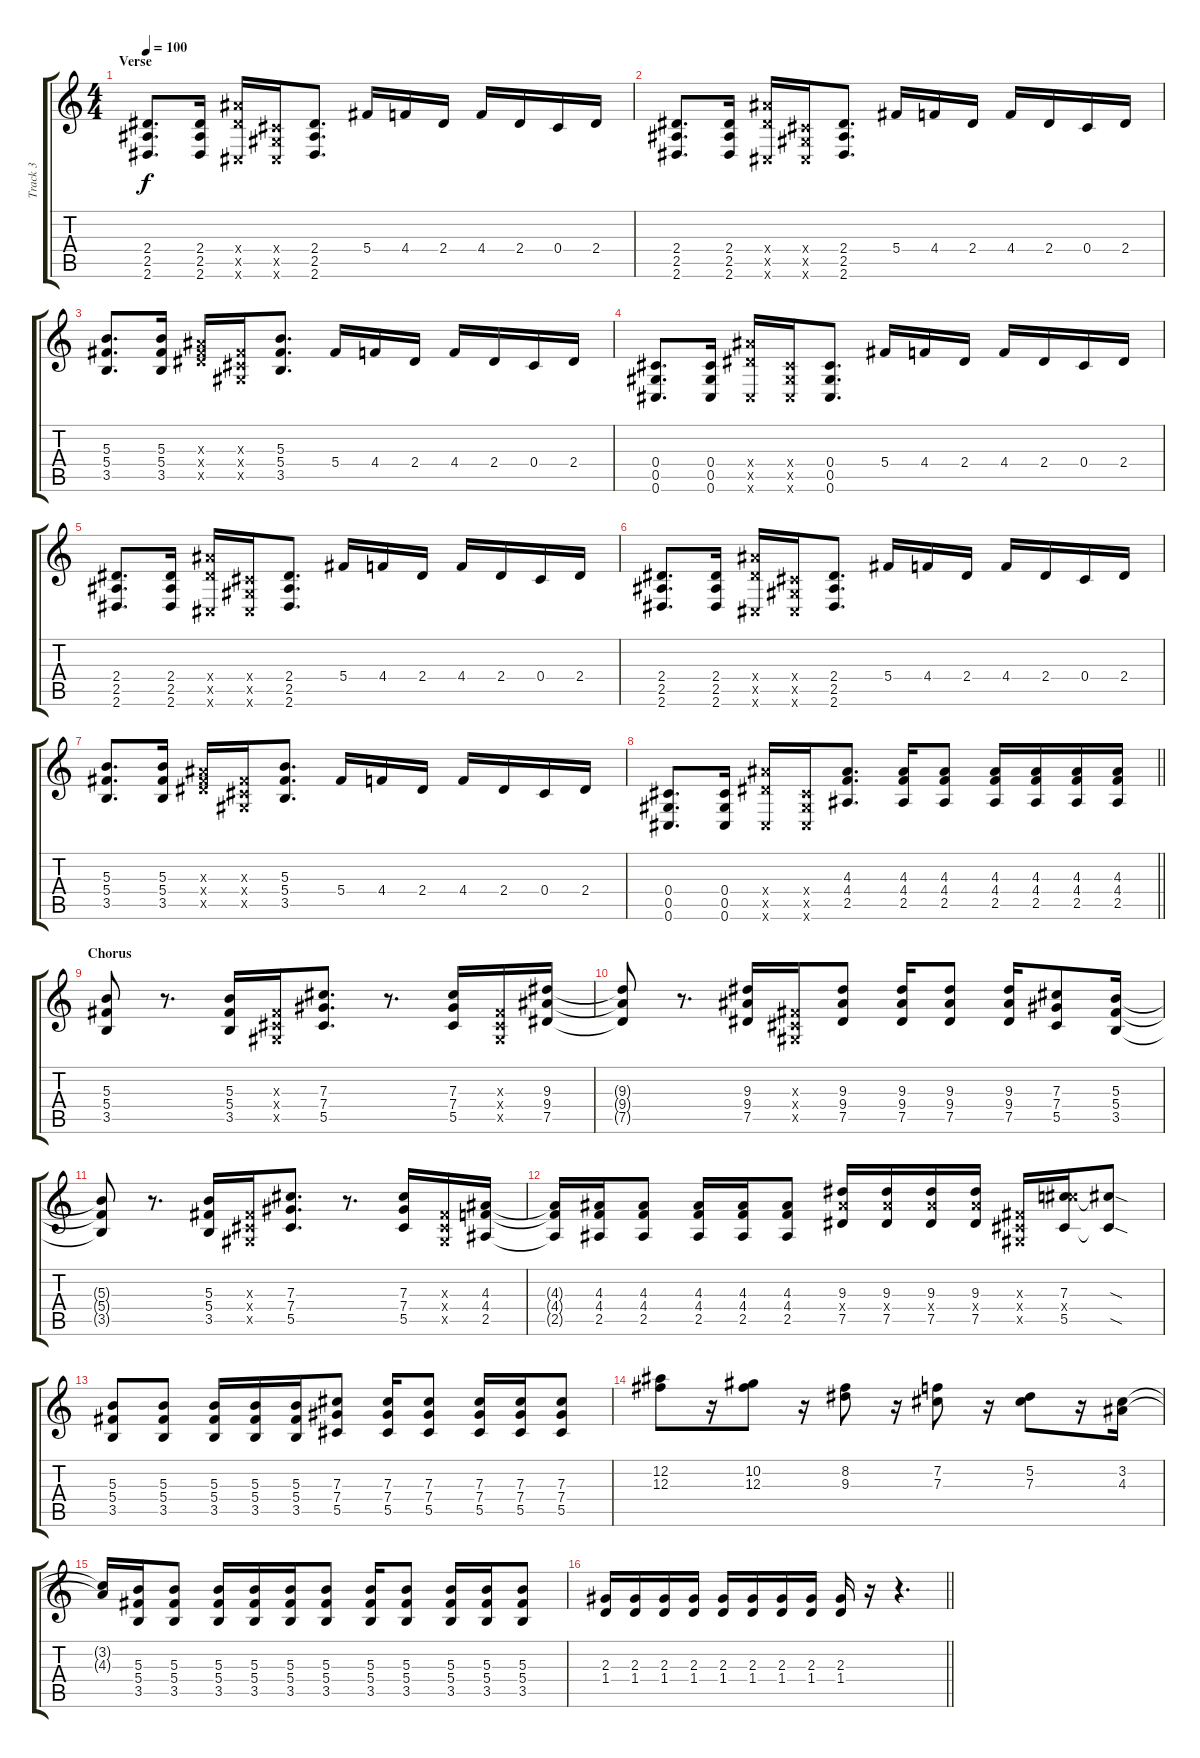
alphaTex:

\track ("Track 3" "Track 3") {instrument overdrivenguitar}
\staff {score tabs}
\tuning (Eb4 Bb3 Gb3 Db3 Ab2 Db2) {hide}
\ts (4 4)
\section ("" "Verse")
\tempo 100
\clef g2
\ks c
(2.4 2.5 2.6).8{d dy f} (2.4 2.5 2.6).16 (9.4{x} 7.5{x} 0.6{x}).16 (0.4{x} 0.5{x} 0.6{x}).16 (2.4 2.5 2.6).8{d} 5.4.16 4.4.16 2.4.16 4.4.16 2.4.16 0.4.16 2.4.16 |
(2.4 2.5 2.6).8{d} (2.4 2.5 2.6).16 (9.4{x} 7.5{x} 0.6{x}).16 (0.4{x} 0.5{x} 0.6{x}).16 (2.4 2.5 2.6).8{d} 5.4.16 4.4.16 2.4.16 4.4.16 2.4.16 0.4.16 2.4.16 |
(5.3 5.4 3.5).8{d} (5.3 5.4 3.5).16 (0.3{x} 9.4{x} 7.5{x}).16 (0.3{x} 0.4{x} 0.5{x}).16 (5.3 5.4 3.5).8{d} 5.4.16 4.4.16 2.4.16 4.4.16 2.4.16 0.4.16 2.4.16 |
(0.4 0.5 0.6).8{d} (0.4 0.5 0.6).16 (9.4{x} 7.5{x} 0.6{x}).16 (0.4{x} 0.5{x} 0.6{x}).16 (0.4 0.5 0.6).8{d} 5.4.16 4.4.16 2.4.16 4.4.16 2.4.16 0.4.16 2.4.16 |
(2.4 2.5 2.6).8{d} (2.4 2.5 2.6).16 (9.4{x} 7.5{x} 0.6{x}).16 (0.4{x} 0.5{x} 0.6{x}).16 (2.4 2.5 2.6).8{d} 5.4.16 4.4.16 2.4.16 4.4.16 2.4.16 0.4.16 2.4.16 |
(2.4 2.5 2.6).8{d} (2.4 2.5 2.6).16 (9.4{x} 7.5{x} 0.6{x}).16 (0.4{x} 0.5{x} 0.6{x}).16 (2.4 2.5 2.6).8{d} 5.4.16 4.4.16 2.4.16 4.4.16 2.4.16 0.4.16 2.4.16 |
(5.3 5.4 3.5).8{d} (5.3 5.4 3.5).16 (0.3{x} 9.4{x} 7.5{x}).16 (0.3{x} 0.4{x} 0.5{x}).16 (5.3 5.4 3.5).8{d} 5.4.16 4.4.16 2.4.16 4.4.16 2.4.16 0.4.16 2.4.16 |
\barLineRight lightlight
(0.4 0.5 0.6).8{d} (0.4 0.5 0.6).16 (9.4{x} 7.5{x} 0.6{x}).16 (0.4{x} 0.5{x} 0.6{x}).16 (4.3 4.4 2.5).8{d} (4.3 4.4 2.5).16 (4.3 4.4 2.5).8 (4.3 4.4 2.5).16 (4.3 4.4 2.5).16 (4.3 4.4 2.5).16 (4.3 4.4 2.5).16 |
\section ("" "Chorus")
(5.3 5.4 3.5).8 r.8{d} (5.3 5.4 3.5).16 (0.3{x} 0.4{x} 0.5{x}).16 (7.3 7.4 5.5).8{d} r.8{d} (7.3 7.4 5.5).16 (0.3{x} 0.4{x} 0.5{x}).16 (9.3 9.4 7.5).16 |
(9.3{t} 9.4{t} 7.5{t}).8 r.8{d} (9.3 9.4 7.5).16 (0.3{x} 0.4{x} 0.5{x}).16 (9.3 9.4 7.5).8 (9.3 9.4 7.5).16 (9.3 9.4 7.5).8 (9.3 9.4 7.5).16 (7.3 7.4 5.5).8 (5.3 5.4 3.5).16 |
(5.3{t} 5.4{t} 3.5{t}).8 r.8{d} (5.3 5.4 3.5).16 (0.3{x} 0.4{x} 0.5{x}).16 (7.3 7.4 5.5).8{d} r.8{d} (7.3 7.4 5.5).16 (0.3{x} 0.4{x} 0.5{x}).16 (4.3 4.4 2.5).16 |
(4.3{t} 4.4{t} 2.5{t}).16 (4.3 4.4 2.5).16 (4.3 4.4 2.5).8 (4.3 4.4 2.5).16 (4.3 4.4 2.5).16 (4.3 4.4 2.5).8 (9.3 9.4{x} 7.5).16 (9.3 9.4{x} 7.5).16 (9.3 9.4{x} 7.5).16 (9.3 9.4{x} 7.5).16 (0.3{x} 0.4{x} 0.5{x}).16 (7.3 11.4{x} 5.5).16 (7.3{sod t} 5.5{sod t}).8 |
(5.3 5.4 3.5).8 (5.3 5.4 3.5).8 (5.3 5.4 3.5).16 (5.3 5.4 3.5).16 (5.3 5.4 3.5).16 (7.3 7.4 5.5).8 (7.3 7.4 5.5).16 (7.3 7.4 5.5).8 (7.3 7.4 5.5).16 (7.3 7.4 5.5).16 (7.3 7.4 5.5).8 |
(12.2 12.3).8 r.16 (10.2 12.3).8 r.16 (8.2 9.3).8 r.16 (7.2 7.3).8 r.16 (5.2 7.3).8 r.16 (3.2 4.3).16 |
(3.2{t} 4.3{t}).16 (5.3 5.4 3.5).16 (5.3 5.4 3.5).8 (5.3 5.4 3.5).16 (5.3 5.4 3.5).16 (5.3 5.4 3.5).16 (5.3 5.4 3.5).8 (5.3 5.4 3.5).16 (5.3 5.4 3.5).8 (5.3 5.4 3.5).16 (5.3 5.4 3.5).16 (5.3 5.4 3.5).8 |
\barLineRight lightlight
(2.3 1.4).16 (2.3 1.4).16 (2.3 1.4).16 (2.3 1.4).16 (2.3 1.4).16 (2.3 1.4).16 (2.3 1.4).16 (2.3 1.4).16 (2.3 1.4).16 r.16 r.4{d}
